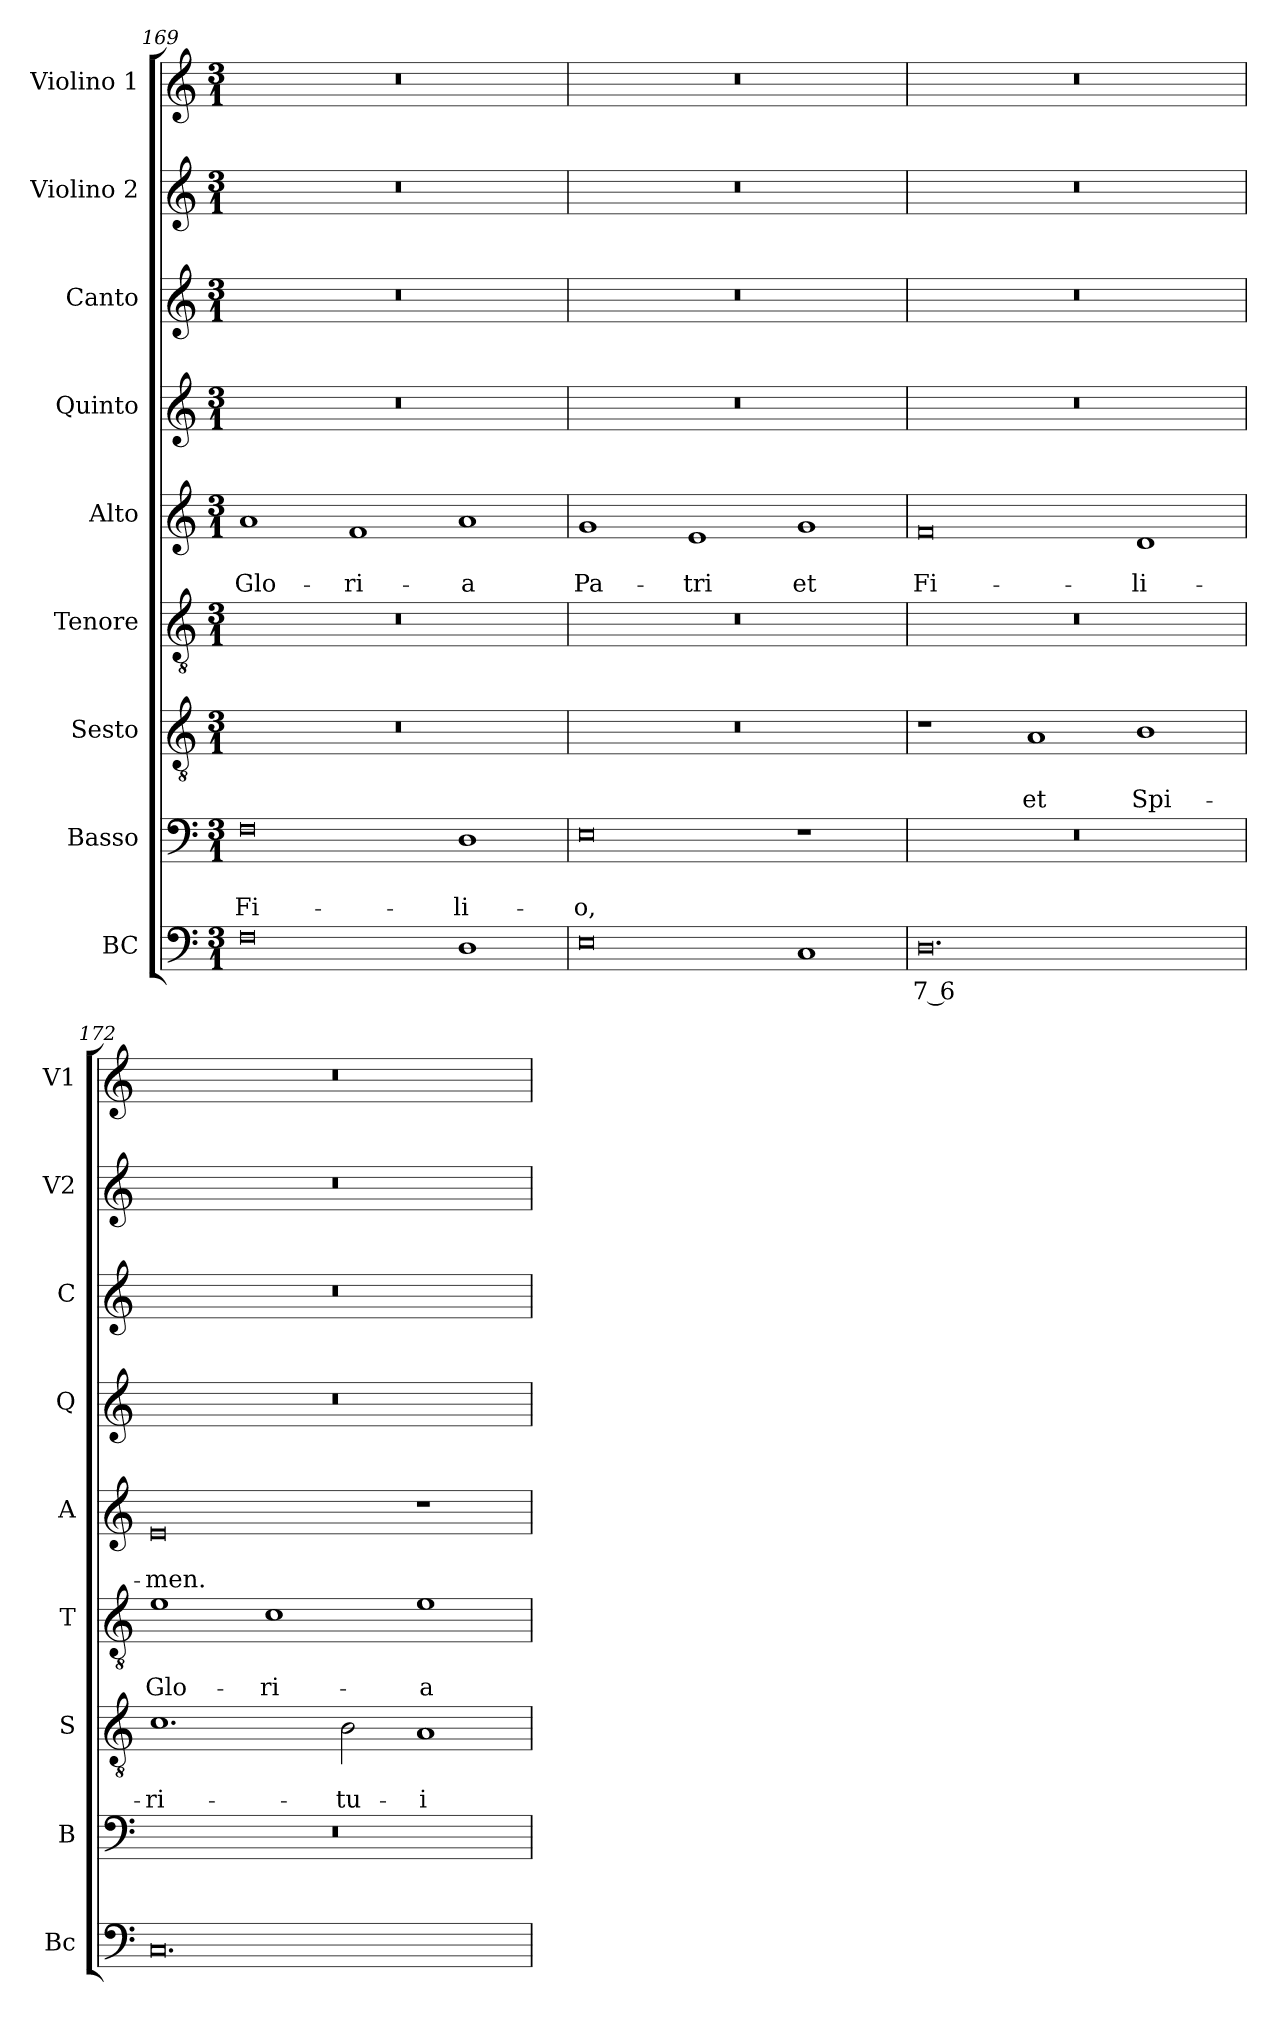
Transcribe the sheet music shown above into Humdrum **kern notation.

**kern	**text	**kern	**text	**text	**kern	**text	**text	**kern	**text	**text	**kern	**text	**text	**kern	**kern	**kern	**kern
*part9	*part9	*part8	*part8	*part8	*part7	*part7	*part7	*part6	*part6	*part6	*part5	*part5	*part5	*part4	*part3	*part2	*part1
*staff9	*staff9	*staff8	*staff8	*staff8	*staff7	*staff7	*staff7	*staff6	*staff6	*staff6	*staff5	*staff5	*staff5	*staff4	*staff3	*staff2	*staff1
*I"BC	*	*I"Basso	*	*	*I"Sesto	*	*	*I"Tenore	*	*	*I"Alto	*	*	*I"Quinto	*I"Canto	*I"Violino 2	*I"Violino 1
*I'Bc	*	*I'B	*	*	*I'S	*	*	*I'T	*	*	*I'A	*	*	*I'Q	*I'C	*I'V2	*I'V1
*clefF4	*	*clefF4	*	*	*clefGv2	*	*	*clefGv2	*	*	*clefG2	*	*	*clefG2	*clefG2	*clefG2	*clefG2
*k[]	*	*k[]	*	*	*k[]	*	*	*k[]	*	*	*k[]	*	*	*k[]	*k[]	*k[]	*k[]
*C:	*	*C:	*	*	*C:	*	*	*C:	*	*	*C:	*	*	*C:	*C:	*C:	*C:
*M3/1	*	*M3/1	*	*	*M3/1	*	*	*M3/1	*	*	*M3/1	*	*	*M3/1	*M3/1	*M3/1	*M3/1
=169	=169	=169	=169	=169	=169	=169	=169	=169	=169	=169	=169	=169	=169	=169	=169	=169	=169
!	!	!	!	!LO:LY:b	!	!	!	!	!	!	!	!	!LO:LY:b	!	!	!	!
0F	.	0F	.	Fi-	0.r	.	.	0.r	.	.	1a	.	Glo-	0.r	0.r	0.r	0.r
!	!	!	!	!	!	!	!	!	!	!	!	!	!LO:LY:b	!	!	!	!
.	.	.	.	.	.	.	.	.	.	.	1f	.	-ri-	.	.	.	.
!	!	!	!	!LO:LY:b	!	!	!	!	!	!	!	!	!LO:LY:b	!	!	!	!
1D	.	1D	.	-li-	.	.	.	.	.	.	1a	.	-a	.	.	.	.
=170	=170	=170	=170	=170	=170	=170	=170	=170	=170	=170	=170	=170	=170	=170	=170	=170	=170
!	!	!	!	!LO:LY:b	!	!	!	!	!	!	!	!	!LO:LY:b	!	!	!	!
0E	.	0E	.	-o,	0.r	.	.	0.r	.	.	1g	.	Pa-	0.r	0.r	0.r	0.r
!	!	!	!	!	!	!	!	!	!	!	!	!	!LO:LY:b	!	!	!	!
.	.	.	.	.	.	.	.	.	.	.	1e	.	-tri	.	.	.	.
!	!	!	!	!	!	!	!	!	!	!	!	!	!LO:LY:b	!	!	!	!
1C	.	1r	.	.	.	.	.	.	.	.	1g	.	et	.	.	.	.
=171	=171	=171	=171	=171	=171	=171	=171	=171	=171	=171	=171	=171	=171	=171	=171	=171	=171
!	!LO:LY:b	!	!	!	!	!	!	!	!	!	!	!	!LO:LY:b	!	!	!	!
0.D	7 6	0.r	.	.	1r	.	.	0.r	.	.	0f	.	Fi-	0.r	0.r	0.r	0.r
!	!	!	!	!	!	!	!LO:LY:b	!	!	!	!	!	!	!	!	!	!
.	.	.	.	.	1A	.	et	.	.	.	.	.	.	.	.	.	.
!	!	!	!	!	!	!	!LO:LY:b	!	!	!	!	!	!LO:LY:b	!	!	!	!
.	.	.	.	.	1B	.	Spi-	.	.	.	1d	.	-li-	.	.	.	.
!!LO:PB:g=z
=172	=172	=172	=172	=172	=172	=172	=172	=172	=172	=172	=172	=172	=172	=172	=172	=172	=172
!	!	!	!	!	!	!	!LO:LY:b	!	!	!LO:LY:b	!	!	!LO:LY:b	!	!	!	!
0.C	.	0.r	.	.	1.c	.	-ri-	1e	.	Glo-	0e	.	-men.	0.r	0.r	0.r	0.r
!	!	!	!	!	!	!	!	!	!	!LO:LY:b	!	!	!	!	!	!	!
.	.	.	.	.	.	.	.	1c	.	-ri-	.	.	.	.	.	.	.
!	!	!	!	!	!	!	!LO:LY:b	!	!	!	!	!	!	!	!	!	!
.	.	.	.	.	2B\	.	-tu-	.	.	.	.	.	.	.	.	.	.
!	!	!	!	!	!	!	!LO:LY:b	!	!	!LO:LY:b	!	!	!	!	!	!	!
.	.	.	.	.	1A	.	-i	1e	.	-a	1r	.	.	.	.	.	.
=	=	=	=	=	=	=	=	=	=	=	=	=	=	=	=	=	=
*-	*-	*-	*-	*-	*-	*-	*-	*-	*-	*-	*-	*-	*-	*-	*-	*-	*-
